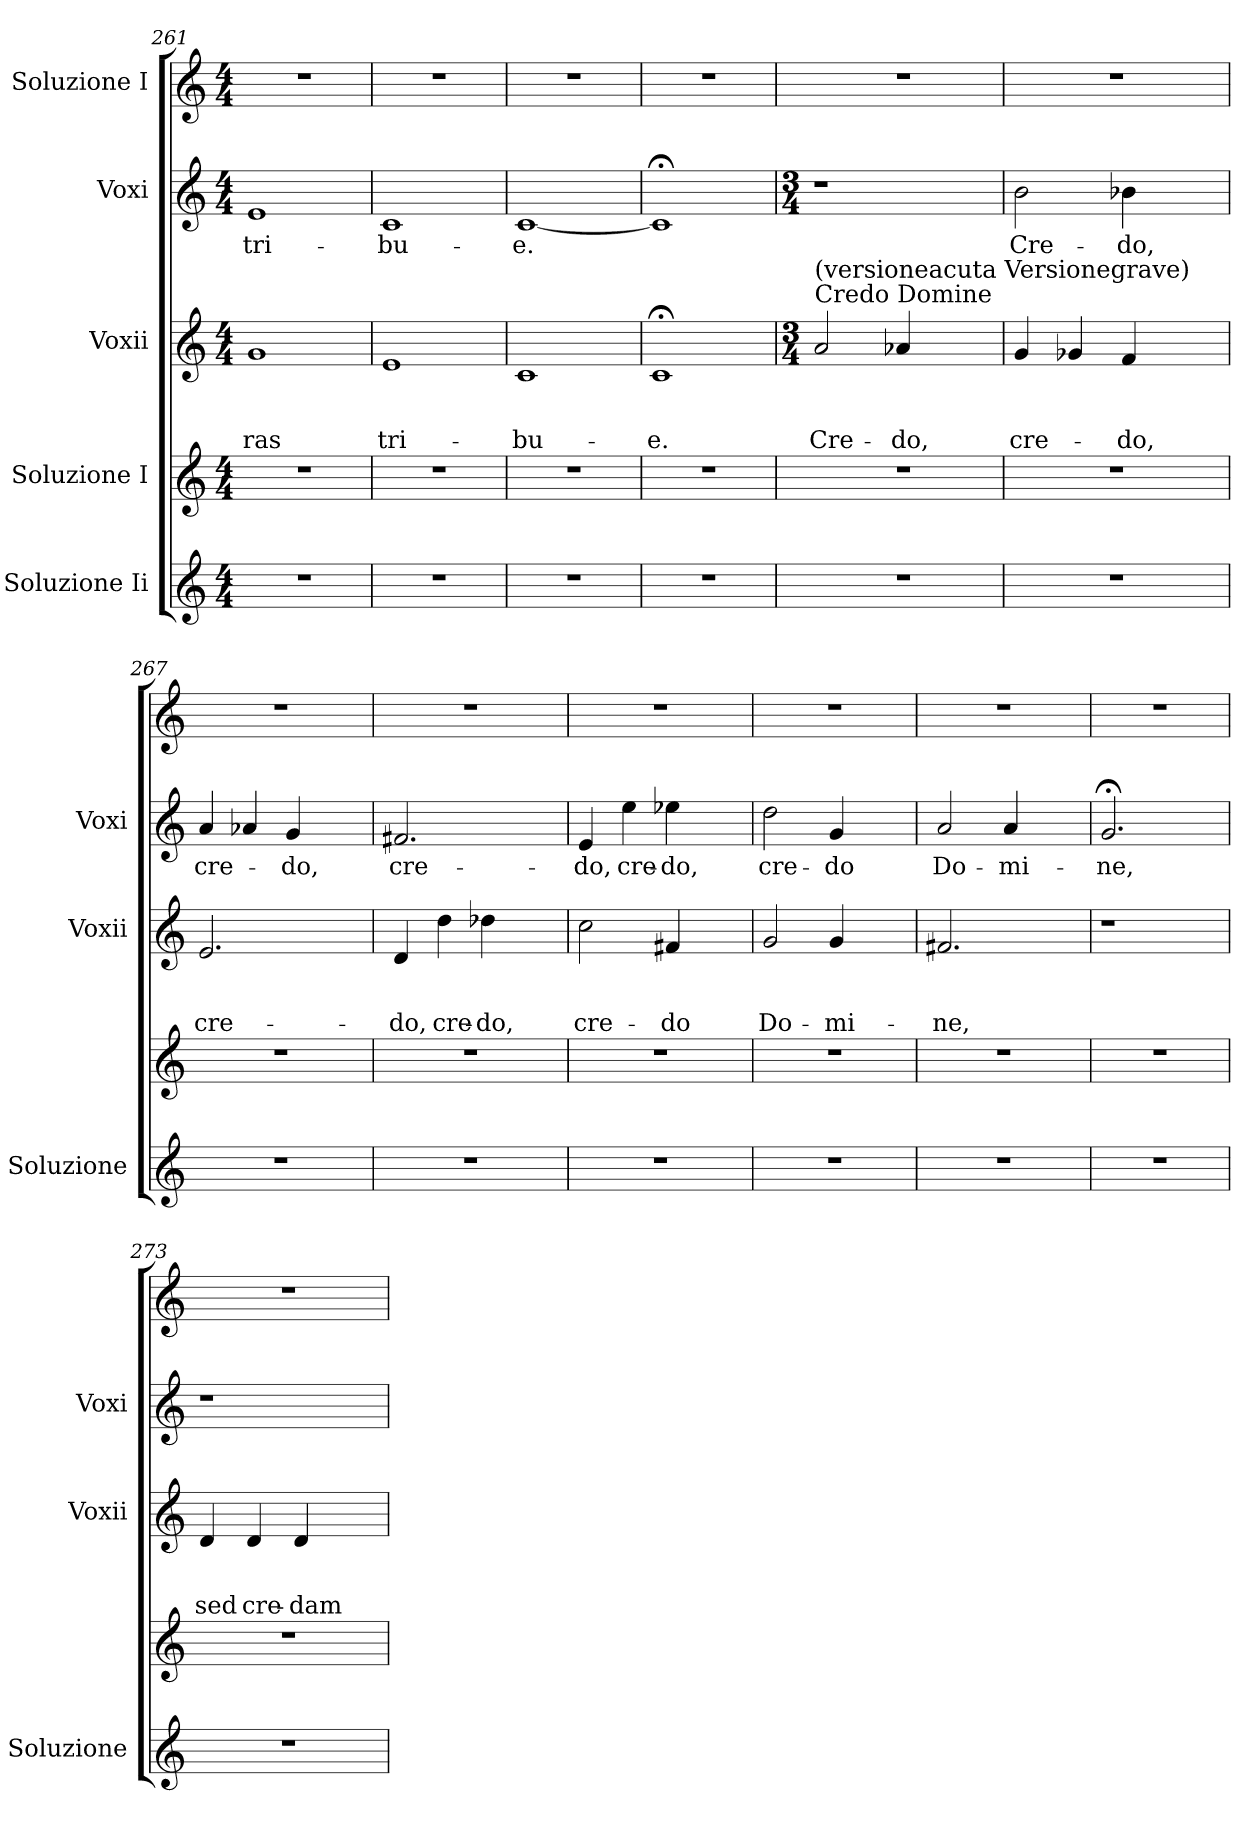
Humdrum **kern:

**kern	**kern	**kern	**text	**text	**text	**kern	**text	**kern
*part5	*part4	*part3	*part3	*part3	*part3	*part2	*part2	*part1
*staff5	*staff4	*staff3	*staff3	*staff3	*staff3	*staff2	*staff2	*staff1
*I"Soluzione Ii	*I"Soluzione I	*I"Voxii	*	*	*	*I"Voxi	*	*I"Soluzione I
*I'Soluzione	*	*I'Voxii	*	*	*	*I'Voxi	*	*
*clefG2	*clefG2	*clefG2	*	*	*	*clefG2	*	*clefG2
*k[]	*k[]	*k[]	*	*	*	*k[]	*	*k[]
*C:	*C:	*C:	*	*	*	*C:	*	*C:
*M4/4	*M4/4	*M4/4	*	*	*	*M4/4	*	*M4/4
=261	=261	=261	=261	=261	=261	=261	=261	=261
!	!	!	!	!	!LO:LY:b	!	!LO:LY:b	!
1r	1r	1g	.	.	-ras	1e	tri-	1r
=262	=262	=262	=262	=262	=262	=262	=262	=262
!	!	!	!	!	!LO:LY:b	!	!LO:LY:b	!
1r	1r	1e	.	.	tri-	1c	-bu-	1r
=263	=263	=263	=263	=263	=263	=263	=263	=263
!	!	!	!	!	!LO:LY:b	!	!LO:LY:b	!
1r	1r	1c	.	.	-bu-	[<1c	-e.	1r
=264	=264	=264	=264	=264	=264	=264	=264	=264
!	!	!	!	!	!LO:LY:b	!	!	!
1r	1r	1c;	.	.	-e.	1c;]	.	1r
!!LO:PB:g=z
=265	=265	=265	=265	=265	=265	=265	=265	=265
*	*	*M3/4	*	*	*	*M3/4	*	*
!	!	!LO:TX:a:t=Credo Domine	!	!	!	!	!	!
!	!	!LO:TX:t=(versioneacuta  Versionegrave)	!	!	!	!	!	!
!	!	!	!	!	!LO:LY:b	!LO:N:vis=1	!	!
1r	1r	2a/	.	.	Cre-	2.r	.	1r
!	!	!	!	!	!LO:LY:b	!	!	!
.	.	4a-X/	.	.	-do,	.	.	.
.	.	4ryy	.	.	.	4ryy	.	.
=266	=266	=266	=266	=266	=266	=266	=266	=266
!	!	!	!	!	!LO:LY:b	!	!LO:LY:b	!
1r	1r	4g/	.	.	cre-	2b\	Cre-	1r
.	.	4g-X/	.	.	.	.	.	.
!	!	!	!	!	!LO:LY:b	!	!LO:LY:b	!
.	.	4f/	.	.	-do,	4b-X\	-do,	.
.	.	4ryy	.	.	.	4ryy	.	.
=267	=267	=267	=267	=267	=267	=267	=267	=267
!	!	!	!	!	!LO:LY:b	!	!LO:LY:b	!
1r	1r	2.e/	.	.	cre-	4a/	cre-	1r
.	.	.	.	.	.	4a-X/	.	.
!	!	!	!	!	!	!	!LO:LY:b	!
.	.	.	.	.	.	4g/	-do,	.
.	.	4ryy	.	.	.	4ryy	.	.
=268	=268	=268	=268	=268	=268	=268	=268	=268
!	!	!	!	!	!LO:LY:b	!	!LO:LY:b	!
1r	1r	4d/	.	.	-do,	2.f#X/	cre-	1r
!	!	!	!	!	!LO:LY:b	!	!	!
.	.	4dd\	.	.	cre-	.	.	.
!	!	!	!	!	!LO:LY:b	!	!	!
.	.	4dd-X\	.	.	-do,	.	.	.
.	.	4ryy	.	.	.	4ryy	.	.
=269	=269	=269	=269	=269	=269	=269	=269	=269
!	!	!	!	!	!LO:LY:b	!	!LO:LY:b	!
1r	1r	2cc\	.	.	cre-	4e/	-do,	1r
!	!	!	!	!	!	!	!LO:LY:b	!
.	.	.	.	.	.	4ee\	cre-	.
!	!	!	!	!	!LO:LY:b	!	!LO:LY:b	!
.	.	4f#X/	.	.	-do	4ee-X\	-do,	.
.	.	4ryy	.	.	.	4ryy	.	.
=270	=270	=270	=270	=270	=270	=270	=270	=270
!	!	!	!	!	!LO:LY:b	!	!LO:LY:b	!
1r	1r	2g/	.	.	Do-	2dd\	cre-	1r
!	!	!	!	!	!LO:LY:b	!	!LO:LY:b	!
.	.	4g/	.	.	-mi-	4g/	-do	.
.	.	4ryy	.	.	.	4ryy	.	.
=271	=271	=271	=271	=271	=271	=271	=271	=271
!	!	!	!	!	!LO:LY:b	!	!LO:LY:b	!
1r	1r	2.f#X/	.	.	-ne,	2a/	Do-	1r
!	!	!	!	!	!	!	!LO:LY:b	!
.	.	.	.	.	.	4a/	-mi-	.
.	.	4ryy	.	.	.	4ryy	.	.
=272	=272	=272	=272	=272	=272	=272	=272	=272
!	!	!LO:N:vis=1	!	!	!	!	!LO:LY:b	!
1r	1r	2.r	.	.	.	2.g;/	-ne,	1r
.	.	4ryy	.	.	.	4ryy	.	.
=273	=273	=273	=273	=273	=273	=273	=273	=273
!	!	!	!	!	!LO:LY:b	!LO:N:vis=1	!	!
1r	1r	4d/	.	.	sed	2.r	.	1r
!	!	!	!	!	!LO:LY:b	!	!	!
.	.	4d/	.	.	cre-	.	.	.
!	!	!	!	!	!LO:LY:b	!	!	!
.	.	4d/	.	.	-dam	.	.	.
.	.	4ryy	.	.	.	4ryy	.	.
=	=	=	=	=	=	=	=	=
*-	*-	*-	*-	*-	*-	*-	*-	*-
